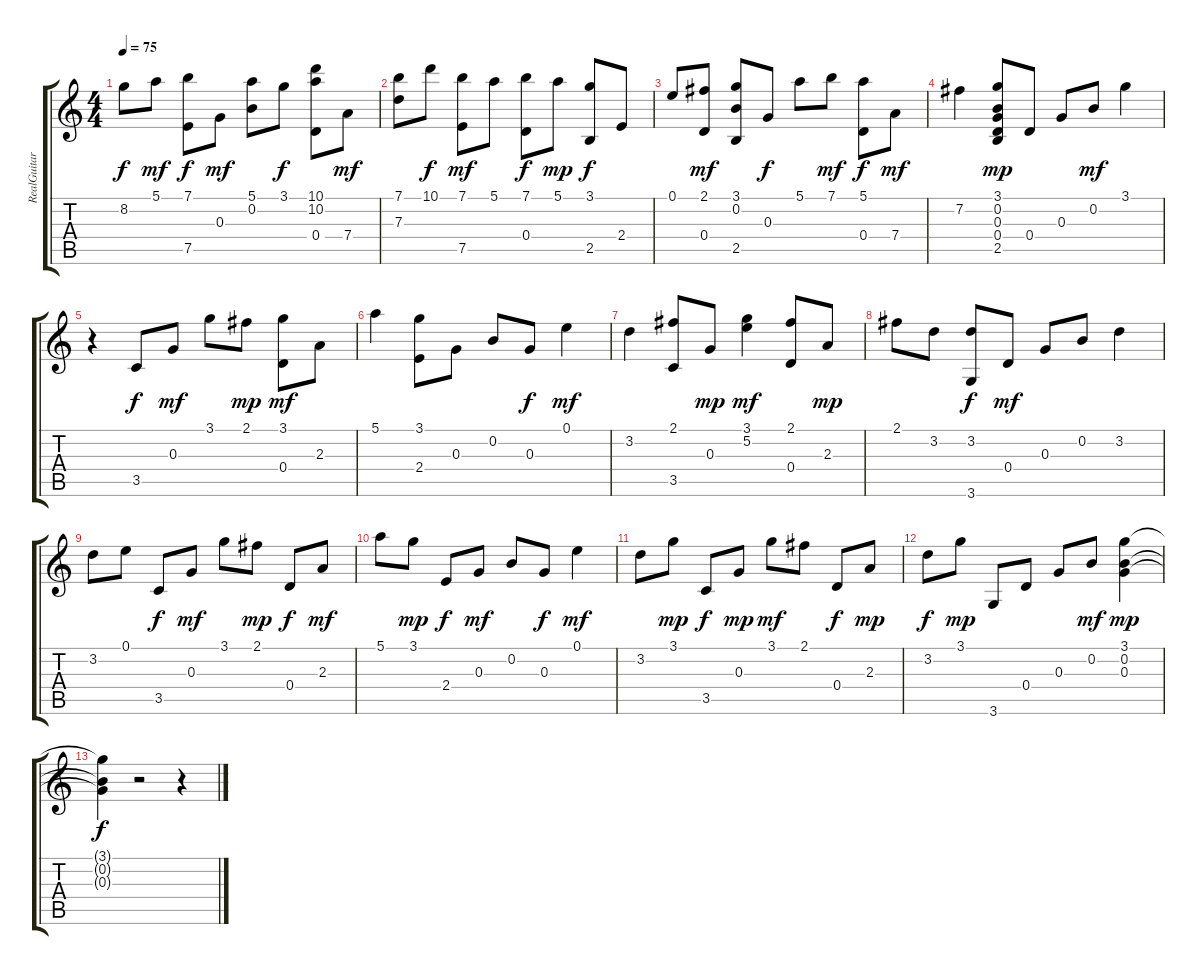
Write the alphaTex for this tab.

\track ("RealGuitar (MIDI)" "RealGuitar") {instrument acousticguitarnylon}
\staff {score tabs}
\tuning (E4 B3 G3 D3 A2 E2) {hide}
\ts (4 4)
\tempo 75
\clef g2
\ks c
8.2.8{dy f} 5.1.8{dy mf} (7.1 7.5).8{dy f} 0.3.8{dy mf} (5.1 0.2).8 3.1.8{dy f} (10.1 10.2 0.4).8 7.4.8{dy mf} |
(7.1 7.3).8 10.1.8{dy f} (7.1 7.5).8{dy mf} 5.1.8 (7.1 0.4).8{dy f} 5.1.8{dy mp} (3.1 2.5).8{dy f} 2.4.8 |
0.1.8 (2.1 0.4).8{dy mf} (3.1 0.2 2.5).8 0.3.8{dy f} 5.1.8 7.1.8{dy mf} (5.1 0.4).8{dy f} 7.4.8{dy mf} |
7.2.4 (3.1 0.2 0.3 0.4 2.5).8{dy mp} 0.4.8 0.3.8 0.2.8{dy mf} 3.1.4 |
r.4 3.5.8{dy f} 0.3.8{dy mf} 3.1.8 2.1.8{dy mp} (3.1 0.4).8{dy mf} 2.3.8 |
5.1.4 (3.1 2.4).8 0.3.8 0.2.8 0.3.8{dy f} 0.1.4{dy mf} |
3.2.4 (2.1 3.5).8 0.3.8{dy mp} (3.1 5.2).4{dy mf} (2.1 0.4).8 2.3.8{dy mp} |
2.1.8 3.2.8 (3.2 3.6).8{dy f} 0.4.8{dy mf} 0.3.8 0.2.8 3.2.4 |
3.2.8 0.1.8 3.5.8{dy f} 0.3.8{dy mf} 3.1.8 2.1.8{dy mp} 0.4.8{dy f} 2.3.8{dy mf} |
5.1.8 3.1.8{dy mp} 2.4.8{dy f} 0.3.8{dy mf} 0.2.8 0.3.8{dy f} 0.1.4{dy mf} |
3.2.8 3.1.8{dy mp} 3.5.8{dy f} 0.3.8{dy mp} 3.1.8{dy mf} 2.1.8 0.4.8{dy f} 2.3.8{dy mp} |
3.2.8{dy f} 3.1.8{dy mp} 3.6.8 0.4.8 0.3.8 0.2.8{dy mf} (3.1 0.2 0.3).4{dy mp} |
(3.1{t} 0.2{t} 0.3{t}).4{dy f} r.2 r.4
